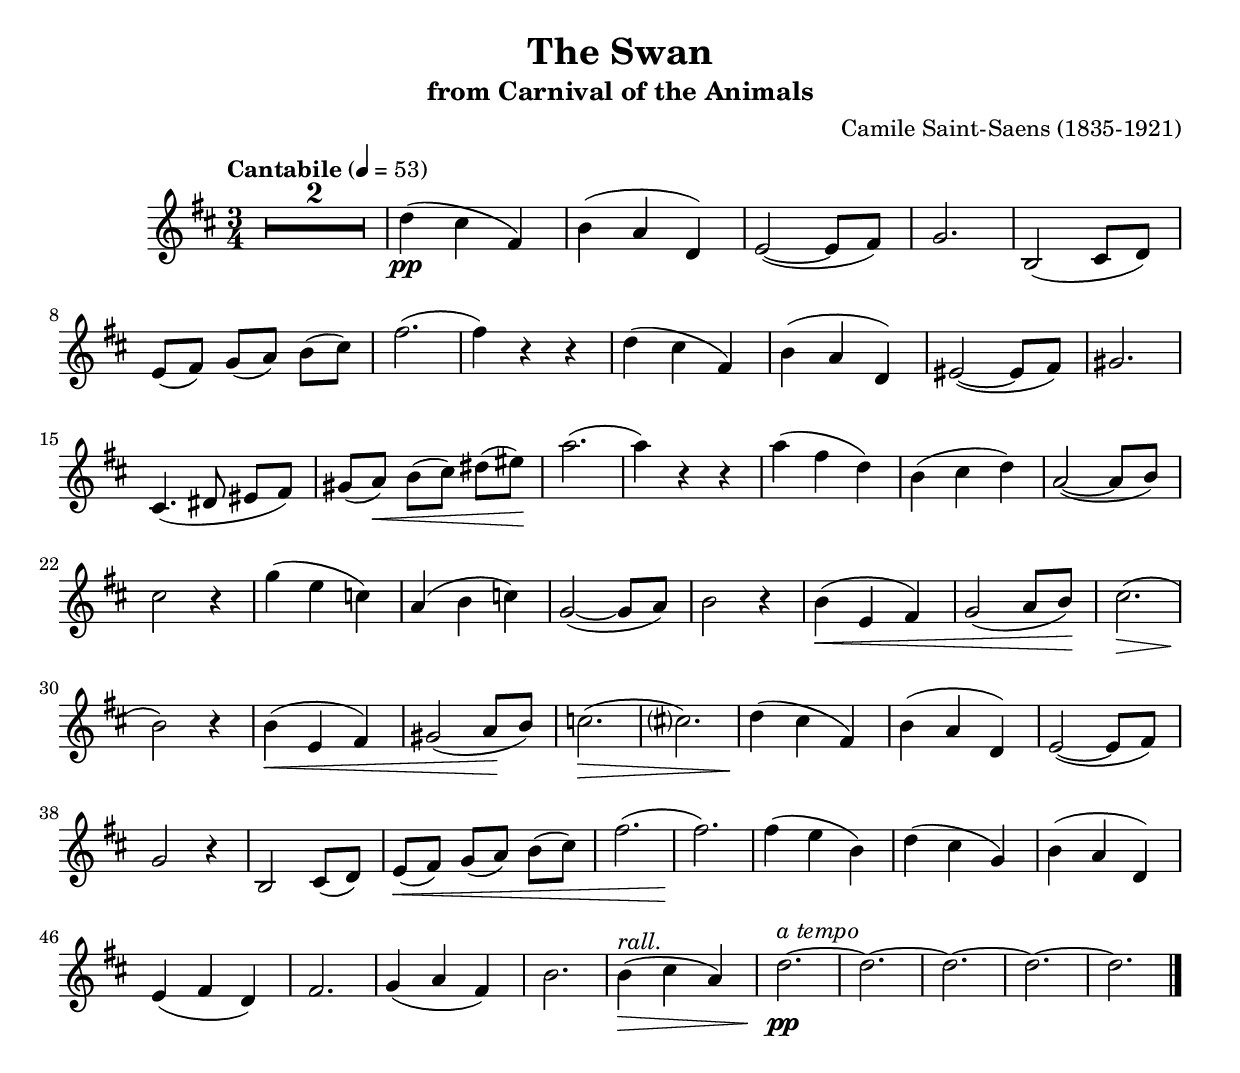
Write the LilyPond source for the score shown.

\version "2.18.2"
\header {
  title = "The Swan"
  subtitle = "from Carnival of the Animals"
  arranger = "Camile Saint-Saens (1835-1921)"
}
\layout {
  \context {
    \Score
      %% \override BarNumber.break-visibility = ##(#f #t #t)
      \override SpacingSpanner.base-shortest-duration = #(ly:make-moment 1/16)
  }
}

voiceconsts = {
  \key d \major
  \time 3/4
  %% \numericTimeSignature
  %% \tempo "Adagio" 4 = 65
  \tempo "Cantabile" 4 = 53
  \compressFullBarRests 
  \override MultiMeasureRest.expand-limit=#1
  \set Timing.beamExceptions = #'()
 }
\book {
  \score {
    \new Staff {
      \new Voice {
        \relative c'' {
          \voiceconsts
          R1*3/4*2 | d4(\pp cis fis,) | b( a d,) | e2(~ e8 fis) | g2. |
          b,2( cis8 d) | e8( fis) g( a) b( cis) | fis2.( | fis4) r4 r4 |
          d4( cis fis,) | b4( a d,) | eis2(~ eis8 fis) | gis2. |
          cis,4.( dis8 eis fis) | gis8( a)\< b( cis) dis( eis)\! | a2.( |
          a4) r4 r4 | a4( fis d) | b( cis d) | a2(~ a8 b) | cis2 r4 |
          g'4( e c) | a( b c) | g2(~ g8 a) | b2 r4 | b4(\< e, fis) |
          g2( a8 b) \! | cis2.(\> | b2)\! r4 | b4(\< e, fis) | gis2( a8\! b) |
          c2.(\> | cis?2.) | d4(\! cis fis,) | b( a d,) | 
          e2(~ e8 fis) | g2 r4 | b,2 cis8( d) | e(\< fis) g( a) b( cis) |
          fis2.(  | fis2.)\! | fis4( e b) | d( cis g) | b( a d,) |
          e( fis d) | fis2. | g4( a fis) | b2. | b4(^\markup{\italic "rall."} \> cis a) |
          d2.^\markup{\italic "a tempo"}~\pp | d2.~ | d2.~ | d2.~ |d2. \bar"|."
        }
      }
    }
    \layout { }
    \midi { }
  }
}

%% Last modified: 2016.11.20 12:14:29-0500
